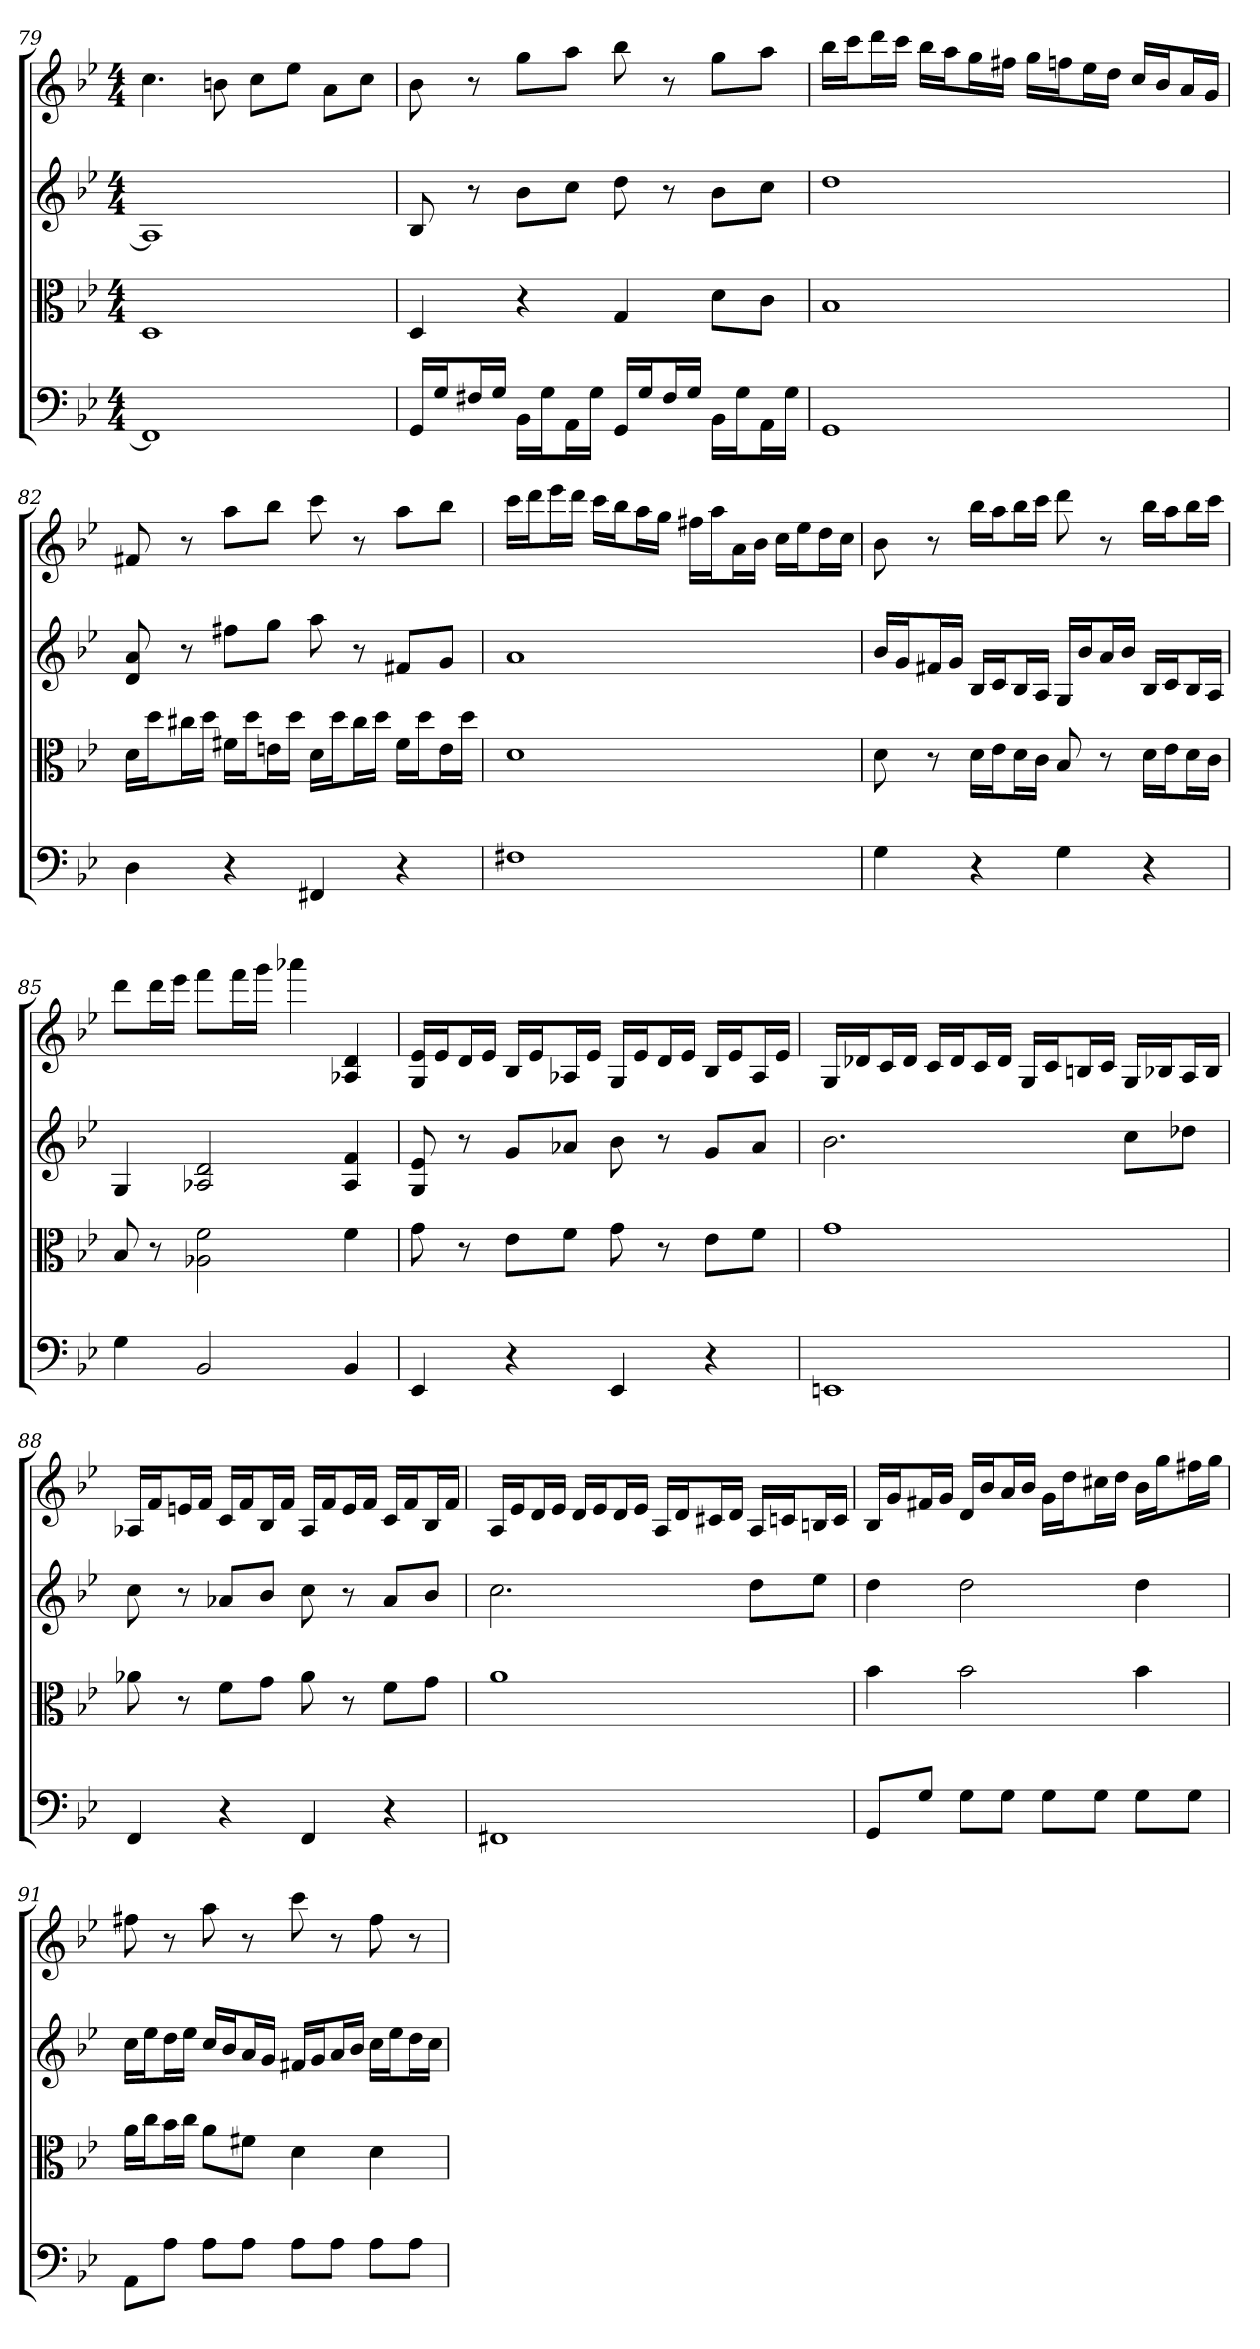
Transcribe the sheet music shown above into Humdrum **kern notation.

**kern	**kern	**kern	**kern
*part4	*part3	*part2	*part1
*staff4	*staff3	*staff2	*staff1
*clefF4	*clefC3	*	*
*k[b-e-]	*k[b-e-]	*k[b-e-]	*k[b-e-]
*B-:	*B-:	*B-:	*B-:
*M4/4	*M4/4	*M4/4	*M4/4
=79	=79	=79	=79
1FF#]	1D	1A]	4.cc
.	.	.	8bn
.	.	.	8ccL
.	.	.	8ee-J
.	.	.	8aL
.	.	.	8ccJ
=80	=80	=80	=80
16GG/LL	4D	8B-	8b-
16G/J	.	.	.
16F#X/L	.	8r	8r
16G/JJ	.	.	.
16BB-\LL	4r	8b-L	8ggL
16G\J	.	.	.
16AA\L	.	8ccJ	8aaJ
16G\JJ	.	.	.
16GG/LL	4G	8dd	8bb-
16G/J	.	.	.
16F#/L	.	8r	8r
16G/JJ	.	.	.
16BB-\LL	8d\L	8b-L	8ggL
16G\J	.	.	.
16AA\L	8c\J	8ccJ	8aaJ
16G\JJ	.	.	.
=81	=81	=81	=81
1GG	1B-	1dd	16bb-LL
.	.	.	16cccJ
.	.	.	16dddL
.	.	.	16cccJJ
.	.	.	16bb-LL
.	.	.	16aaJ
.	.	.	16ggL
.	.	.	16ff#XJJ
.	.	.	16ggLL
.	.	.	16ffnJ
.	.	.	16ee-L
.	.	.	16ddJJ
.	.	.	16ccLL
.	.	.	16b-J
.	.	.	16aL
.	.	.	16gJJ
=82	=82	=82	=82
4D	16d\LL	8d 8a	8f#X
.	16dd\J	.	.
.	16cc#X\L	8r	8r
.	16dd\JJ	.	.
4r	16f#X\LL	8ff#XL	8aaL
.	16dd\J	.	.
.	16en\L	8ggJ	8bb-J
.	16dd\JJ	.	.
4FF#X	16d\LL	8aa	8ccc
.	16dd\J	.	.
.	16cc#\L	8r	8r
.	16dd\JJ	.	.
4r	16f#\LL	8f#XL	8aaL
.	16dd\J	.	.
.	16e\L	8gJ	8bb-J
.	16dd\JJ	.	.
=83	=83	=83	=83
1F#X	1d	1a	16cccLL
.	.	.	16dddJ
.	.	.	16eee-L
.	.	.	16dddJJ
.	.	.	16cccLL
.	.	.	16bb-J
.	.	.	16aaL
.	.	.	16ggJJ
.	.	.	16ff#XLL
.	.	.	16aaJ
.	.	.	16aL
.	.	.	16b-JJ
.	.	.	16ccLL
.	.	.	16ee-J
.	.	.	16ddL
.	.	.	16ccJJ
=84	=84	=84	=84
4G	8d	16b-LL	8b-
.	.	16gJ	.
.	8r	16f#XL	8r
.	.	16gJJ	.
4r	16d\LL	16B-LL	16bb-LL
.	16e-\J	16cJ	16aaJ
.	16d\L	16B-L	16bb-L
.	16c\JJ	16AJJ	16cccJJ
4G	8B-	16GLL	8ddd
.	.	16b-J	.
.	8r	16aL	8r
.	.	16b-JJ	.
4r	16d\LL	16B-LL	16bb-LL
.	16e-\J	16cJ	16aaJ
.	16d\L	16B-L	16bb-L
.	16c\JJ	16AJJ	16cccJJ
=85	=85	=85	=85
4G	8B-	4G	8dddL
.	8r	.	16dddL
.	.	.	16eee-JJ
2BB-	2A-X 2f	2A-X 2d	8fffL
.	.	.	16fffL
.	.	.	16gggJJ
.	.	.	4aaa-X
4BB-	4f	4A- 4f	4A-X 4d
=86	=86	=86	=86
4EE-	8g	8G 8e-	16G 16e-LL
.	.	.	16e-J
.	8r	8r	16dL
.	.	.	16e-JJ
4r	8e-\L	8gL	16B-LL
.	.	.	16e-J
.	8f\J	8a-XJ	16A-XL
.	.	.	16e-JJ
4EE-	8g	8b-	16GLL
.	.	.	16e-J
.	8r	8r	16dL
.	.	.	16e-JJ
4r	8e-\L	8gL	16B-LL
.	.	.	16e-J
.	8f\J	8a-J	16A-L
.	.	.	16e-JJ
=87	=87	=87	=87
1EEn	1g	2.b-	16GLL
.	.	.	16d-XJ
.	.	.	16cL
.	.	.	16d-JJ
.	.	.	16cLL
.	.	.	16d-J
.	.	.	16cL
.	.	.	16d-JJ
.	.	.	16GLL
.	.	.	16cJ
.	.	.	16BnL
.	.	.	16cJJ
.	.	8ccL	16GLL
.	.	.	16B-XJ
.	.	8dd-XJ	16AL
.	.	.	16B-JJ
=88	=88	=88	=88
4FF	8a-X	8cc	16A-XLL
.	.	.	16fJ
.	8r	8r	16enL
.	.	.	16fJJ
4r	8f\L	8a-XL	16cLL
.	.	.	16fJ
.	8g\J	8b-J	16B-L
.	.	.	16fJJ
4FF	8a-	8cc	16A-LL
.	.	.	16fJ
.	8r	8r	16eL
.	.	.	16fJJ
4r	8f\L	8a-L	16cLL
.	.	.	16fJ
.	8g\J	8b-J	16B-L
.	.	.	16fJJ
=89	=89	=89	=89
1FF#X	1a	2.cc	16ALL
.	.	.	16e-J
.	.	.	16dL
.	.	.	16e-JJ
.	.	.	16dLL
.	.	.	16e-J
.	.	.	16dL
.	.	.	16e-JJ
.	.	.	16ALL
.	.	.	16dJ
.	.	.	16c#XL
.	.	.	16dJJ
.	.	8ddL	16ALL
.	.	.	16cnJ
.	.	8ee-J	16BnL
.	.	.	16cJJ
=90	=90	=90	=90
8GG/L	4b-	4dd	16B-LL
.	.	.	16gJ
8G/J	.	.	16f#XL
.	.	.	16gJJ
8G\L	2b-	2dd	16dLL
.	.	.	16b-J
8G\J	.	.	16aL
.	.	.	16b-JJ
8G\L	.	.	16gLL
.	.	.	16ddJ
8G\J	.	.	16cc#XL
.	.	.	16ddJJ
8G\L	4b-	4dd	16b-LL
.	.	.	16ggJ
8G\J	.	.	16ff#XL
.	.	.	16ggJJ
=91	=91	=91	=91
8AA\L	16a\LL	16ccLL	8ff#X
.	16cc\J	16ee-J	.
8A\J	16b-\L	16ddL	8r
.	16cc\JJ	16ee-JJ	.
8A\L	8a\L	16ccLL	8aa
.	.	16b-J	.
8A\J	8f#X\J	16aL	8r
.	.	16gJJ	.
8A\L	4d	16f#XLL	8ccc
.	.	16gJ	.
8A\J	.	16aL	8r
.	.	16b-JJ	.
8A\L	4d	16ccLL	8ff#
.	.	16ee-J	.
8A\J	.	16ddL	8r
.	.	16ccJJ	.
=	=	=	=
*-	*-	*-	*-
